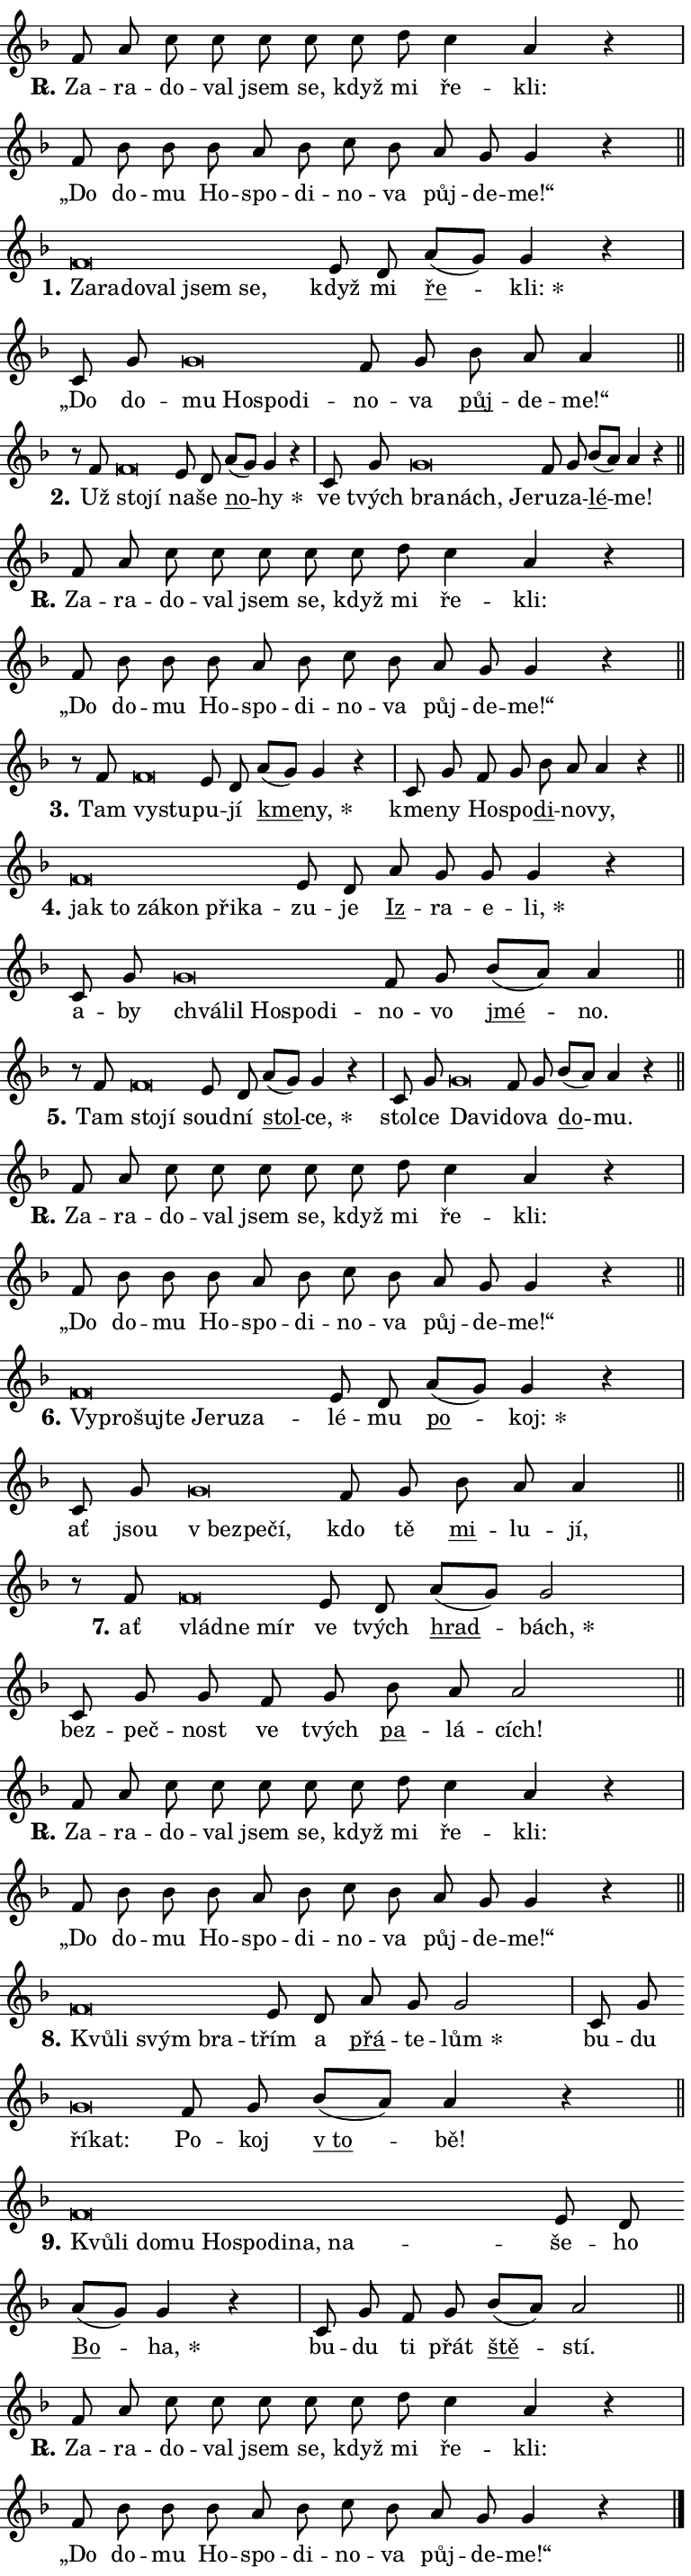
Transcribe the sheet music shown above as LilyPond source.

\version "2.24.0"
\header { tagline = "" }
\paper {
  indent = 0\cm
  top-margin = 0\cm
  right-margin = 0.13\cm % to fit lyric hyphens
  bottom-margin = 0\cm
  left-margin = 0\cm
  paper-width = 13\cm
  page-breaking = #ly:one-page-breaking
  system-system-spacing.basic-distance = #11
  score-system-spacing.basic-distance = #11
  ragged-last = ##f
}


%% Author: Thomas Morley
%% https://lists.gnu.org/archive/html/lilypond-user/2020-05/msg00002.html
#(define (line-position grob)
"Returns position of @var[grob} in current system:
   @code{'start}, if at first time-step
   @code{'end}, if at last time-step
   @code{'middle} otherwise
"
  (let* ((col (ly:item-get-column grob))
         (ln (ly:grob-object col 'left-neighbor))
         (rn (ly:grob-object col 'right-neighbor))
         (col-to-check-left (if (ly:grob? ln) ln col))
         (col-to-check-right (if (ly:grob? rn) rn col))
         (break-dir-left
           (and
             (ly:grob-property col-to-check-left 'non-musical #f)
             (ly:item-break-dir col-to-check-left)))
         (break-dir-right
           (and
             (ly:grob-property col-to-check-right 'non-musical #f)
             (ly:item-break-dir col-to-check-right))))
        (cond ((eqv? 1 break-dir-left) 'start)
              ((eqv? -1 break-dir-right) 'end)
              (else 'middle))))

#(define (tranparent-at-line-position vctor)
  (lambda (grob)
  "Relying on @code{line-position} select the relevant enry from @var{vctor}.
Used to determine transparency,"
    (case (line-position grob)
      ((end) (not (vector-ref vctor 0)))
      ((middle) (not (vector-ref vctor 1)))
      ((start) (not (vector-ref vctor 2))))))

noteHeadBreakVisibility =
#(define-music-function (break-visibility)(vector?)
"Makes @code{NoteHead}s transparent relying on @var{break-visibility}"
#{
  \override NoteHead.transparent =
    #(tranparent-at-line-position break-visibility)
#})

#(define delete-ledgers-for-transparent-note-heads
  (lambda (grob)
    "Reads whether a @code{NoteHead} is transparent.
If so this @code{NoteHead} is removed from @code{'note-heads} from
@var{grob}, which is supposed to be @code{LedgerLineSpanner}.
As a result ledgers are not printed for this @code{NoteHead}"
    (let* ((nhds-array (ly:grob-object grob 'note-heads))
           (nhds-list
             (if (ly:grob-array? nhds-array)
                 (ly:grob-array->list nhds-array)
                 '()))
           ;; Relies on the transparent-property being done before
           ;; Staff.LedgerLineSpanner.after-line-breaking is executed.
           ;; This is fragile ...
           (to-keep
             (remove
               (lambda (nhd)
                 (ly:grob-property nhd 'transparent #f))
               nhds-list)))
      ;; TODO find a better method to iterate over grob-arrays, similiar
      ;; to filter/remove etc for lists
      ;; For now rebuilt from scratch
      (set! (ly:grob-object grob 'note-heads)  '())
      (for-each
        (lambda (nhd)
          (ly:pointer-group-interface::add-grob grob 'note-heads nhd))
        to-keep))))

squashNotes = {
  \override NoteHead.X-extent = #'(-0.2 . 0.2)
  \override NoteHead.Y-extent = #'(-0.75 . 0)
  \override NoteHead.stencil =
    #(lambda (grob)
       (let ((pos (ly:grob-property grob 'staff-position)))
         (begin
           (if (< pos -7) (display "ERROR: Lower brevis then expected\n") (display ""))
           (if (<= pos -6) ly:text-interface::print ly:note-head::print))))
}
unSquashNotes = {
  \revert NoteHead.X-extent
  \revert NoteHead.Y-extent
  \revert NoteHead.stencil
}

hideNotes = \noteHeadBreakVisibility #begin-of-line-visible
unHideNotes = \noteHeadBreakVisibility #all-visible

% work-around for resetting accidentals
% https://lilypond.org/doc/v2.23/Documentation/notation/displaying-rhythms#unmetered-music
cadenzaMeasure = {
  \cadenzaOff
  \partial 1024 s1024
  \cadenzaOn
}

#(define-markup-command (accent layout props text) (markup?)
  "Underline accented syllable"
  (interpret-markup layout props
    #{\markup \override #'(offset . 4.3) \underline { #text }#}))

responsum = \markup \concat {
  "R" \hspace #-1.05 \path #0.1 #'((moveto 0 0.07) (lineto 0.9 0.8)) \hspace #0.05 "."
}

spaceSize = #0.6828661417322834 % exact space size for TeX Gyre Schola

\layout {
  \context {
    \Staff
    \remove "Time_signature_engraver"
    \override LedgerLineSpanner.after-line-breaking = #delete-ledgers-for-transparent-note-heads
  }
  \context {
    \Lyrics {
      \override LyricSpace.minimum-distance = \spaceSize
      \override LyricText.font-name = #"TeX Gyre Schola"
      \override LyricText.font-size = 1
      \override StanzaNumber.font-name = #"TeX Gyre Schola Bold"
      \override StanzaNumber.font-size = 1
    }
  }
  \context {
    \Score 
    \override NoteHead.text =
      #(lambda (grob) 
        (let ((pos (ly:grob-property grob 'staff-position)))
          #{\markup {
            \combine
              \halign #-0.55 \raise #(if (= pos -6) 0 0.5) \override #'(thickness . 2) \draw-line #'(3.2 . 0)
              \musicglyph "noteheads.sM1"
          }#}))
  }
}

% magnetic-lyrics.ily
%
%   written by
%     Jean Abou Samra <jean@abou-samra.fr>
%     Werner Lemberg <wl@gnu.org>
%
%   adapted by
%     Jiri Hon <jiri.hon@gmail.com>
%
% Version 2022-Apr-15

% https://www.mail-archive.com/lilypond-user@gnu.org/msg149350.html

#(define (Left_hyphen_pointer_engraver context)
   "Collect syllable-hyphen-syllable occurrences in lyrics and store
them in properties.  This engraver only looks to the left.  For
example, if the lyrics input is @code{foo -- bar}, it does the
following.

@itemize @bullet
@item
Set the @code{text} property of the @code{LyricHyphen} grob between
@q{foo} and @q{bar} to @code{foo}.

@item
Set the @code{left-hyphen} property of the @code{LyricText} grob with
text @q{foo} to the @code{LyricHyphen} grob between @q{foo} and
@q{bar}.
@end itemize

Use this auxiliary engraver in combination with the
@code{lyric-@/text::@/apply-@/magnetic-@/offset!} hook."
   (let ((hyphen #f)
         (text #f))
     (make-engraver
      (acknowledgers
       ((lyric-syllable-interface engraver grob source-engraver)
        (set! text grob)))
      (end-acknowledgers
       ((lyric-hyphen-interface engraver grob source-engraver)
        ;(when (not (grob::has-interface grob 'lyric-space-interface))
          (set! hyphen grob)));)
      ((stop-translation-timestep engraver)
       (when (and text hyphen)
         (ly:grob-set-object! text 'left-hyphen hyphen))
       (set! text #f)
       (set! hyphen #f)))))

#(define (lyric-text::apply-magnetic-offset! grob)
   "If the space between two syllables is less than the value in
property @code{LyricText@/.details@/.squash-threshold}, move the right
syllable to the left so that it gets concatenated with the left
syllable.

Use this function as a hook for
@code{LyricText@/.after-@/line-@/breaking} if the
@code{Left_@/hyphen_@/pointer_@/engraver} is active."
   (let ((hyphen (ly:grob-object grob 'left-hyphen #f)))
     (when hyphen
       (let ((left-text (ly:spanner-bound hyphen LEFT)))
         (when (grob::has-interface left-text 'lyric-syllable-interface)
           (let* ((common (ly:grob-common-refpoint grob left-text X))
                  (this-x-ext (ly:grob-extent grob common X))
                  (left-x-ext
                   (begin
                     ;; Trigger magnetism for left-text.
                     (ly:grob-property left-text 'after-line-breaking)
                     (ly:grob-extent left-text common X)))
                  ;; `delta` is the gap width between two syllables.
                  (delta (- (interval-start this-x-ext)
                            (interval-end left-x-ext)))
                  (details (ly:grob-property grob 'details))
                  (threshold (assoc-get 'squash-threshold details 0.2)))
             (when (< delta threshold)
               (let* (;; We have to manipulate the input text so that
                      ;; ligatures crossing syllable boundaries are not
                      ;; disabled.  For languages based on the Latin
                      ;; script this is essentially a beautification.
                      ;; However, for non-Western scripts it can be a
                      ;; necessity.
                      (lt (ly:grob-property left-text 'text))
                      (rt (ly:grob-property grob 'text))
                      (is-space (grob::has-interface hyphen 'lyric-space-interface))
                      (space (if is-space " " ""))
                      (extra-delta (if is-space spaceSize 0))
                      ;; Append new syllable.
                      (ltrt-space (if (and (string? lt) (string? rt))
                                (string-append lt space rt)
                                (make-concat-markup (list lt space rt))))
                      ;; Right-align `ltrt` to the right side.
                      (ltrt-space-markup (grob-interpret-markup
                               grob
                               (make-translate-markup
                                (cons (interval-length this-x-ext) 0)
                                (make-right-align-markup ltrt-space)))))
                 (begin
                   ;; Don't print `left-text`.
                   (ly:grob-set-property! left-text 'stencil #f)
                   ;; Set text and stencil (which holds all collected
                   ;; syllables so far) and shift it to the left.
                   (ly:grob-set-property! grob 'text ltrt-space)
                   (ly:grob-set-property! grob 'stencil ltrt-space-markup)
                   (ly:grob-translate-axis! grob (- (- delta extra-delta)) X))))))))))


#(define (lyric-hyphen::displace-bounds-first grob)
   ;; Make very sure this callback isn't triggered too early.
   (let ((left (ly:spanner-bound grob LEFT))
         (right (ly:spanner-bound grob RIGHT)))
     (ly:grob-property left 'after-line-breaking)
     (ly:grob-property right 'after-line-breaking)
     (ly:lyric-hyphen::print grob)))

squashThreshold = #0.4

\layout {
  \context {
    \Lyrics
    \consists #Left_hyphen_pointer_engraver
    \override LyricText.after-line-breaking =
      #lyric-text::apply-magnetic-offset!
    \override LyricHyphen.stencil = #lyric-hyphen::displace-bounds-first
    \override LyricText.details.squash-threshold = \squashThreshold
    \override LyricHyphen.minimum-distance = 0
    \override LyricHyphen.minimum-length = \squashThreshold
  }
}

squashText = \override LyricText.details.squash-threshold = 9999
unSquashText = \override LyricText.details.squash-threshold = \squashThreshold

leftText = \override LyricText.self-alignment-X = #LEFT
unLeftText = \revert LyricText.self-alignment-X

starOffset = #(lambda (grob) 
                (let ((x_offset (ly:self-alignment-interface::aligned-on-x-parent grob)))
                  (if (= x_offset 0) 0 (+ x_offset 1.2))))

star = #(define-music-function (syllable)(string?)
"Append star separator at the end of a syllable"
#{
  \once \override LyricText.X-offset = #starOffset
  \lyricmode { \markup {
    #syllable
    \override #'((font-name . "TeX Gyre Schola Bold")) \hspace #0.2 \lower #0.65 \larger "*"
  } }
#})

starAccent = #(define-music-function (syllable)(string?)
"Append star separator at the end of a syllable and make accent"
#{
  \once \override LyricText.X-offset = #starOffset
  \lyricmode { \markup {
    \accent #syllable
    \override #'((font-name . "TeX Gyre Schola Bold")) \hspace #0.2 \lower #0.65 \larger "*"
  } }
#})

breath = #(define-music-function (syllable)(string?)
"Append breathing indicator at the end of a syllable"
#{
  \lyricmode { \markup { #syllable "+" } }
#})

optionalBreath = #(define-music-function (syllable)(string?)
"Append optional breathing indicator at the end of a syllable"
#{
  \lyricmode { \markup { #syllable "(+)" } }
#})


\score {
    <<
        \new Voice = "melody" { \cadenzaOn \key f \major \relative { f'8 a c c c c c d \bar "" c4 a4 r \cadenzaMeasure \bar "|" f8 bes bes \bar "" bes a bes c bes \bar "" a g g4 r \cadenzaMeasure \bar "||" \break } }
        \new Lyrics \lyricsto "melody" { \lyricmode { \set stanza = \responsum
Za -- ra -- do -- val jsem se, když mi ře -- kli: „Do do -- mu Ho -- spo -- di -- no -- va půj -- de -- me!“ } }
    >>
    \layout {}
}

\score {
    <<
        \new Voice = "melody" { \cadenzaOn \key f \major \relative { \squashNotes f'\breve*1/16 \hideNotes \breve*1/16 \bar "" \breve*1/16 \bar "" \breve*1/16 \bar "" \breve*1/16 \breve*1/16 \bar "" \unHideNotes \unSquashNotes e8 d \bar "" a'[( g)] g4 r \cadenzaMeasure \bar "|" c,8 g' \bar "" \squashNotes g\breve*1/16 \hideNotes \breve*1/16 \bar "" \breve*1/16 \breve*1/16 \bar "" \unHideNotes \unSquashNotes f8 g \bar "" bes a a4 \cadenzaMeasure \bar "||" \break } }
        \new Lyrics \lyricsto "melody" { \lyricmode { \set stanza = "1."
\leftText Za -- \squashText ra -- do -- val jsem se, \unLeftText \unSquashText když mi \markup \accent ře -- \star kli: „Do do -- \leftText mu \squashText Ho -- spo -- di -- \unLeftText \unSquashText no -- va \markup \accent půj -- de -- me!“ } }
    >>
    \layout {}
}

\score {
    <<
        \new Voice = "melody" { \cadenzaOn \key f \major \relative { r8 f' \squashNotes f\breve*1/16 \hideNotes \breve*1/16 \bar "" \unHideNotes \unSquashNotes e8 d \bar "" a'[( g)] g4 r \cadenzaMeasure \bar "|" c,8 g' \bar "" \squashNotes g\breve*1/16 \hideNotes \breve*1/16 \breve*1/16 \bar "" \unHideNotes \unSquashNotes f8 g \bar "" bes[( a)] a4 r \cadenzaMeasure \bar "||" \break } }
        \new Lyrics \lyricsto "melody" { \lyricmode { \set stanza = "2."
Už \leftText sto -- \squashText jí \unLeftText \unSquashText na -- še \markup \accent no -- \star hy ve tvých \leftText bra -- \squashText nách, Je -- \unLeftText \unSquashText ru -- za -- \markup \accent lé -- me! } }
    >>
    \layout {}
}

\score {
    <<
        \new Voice = "melody" { \cadenzaOn \key f \major \relative { f'8 a c c c c c d \bar "" c4 a4 r \cadenzaMeasure \bar "|" f8 bes bes \bar "" bes a bes c bes \bar "" a g g4 r \cadenzaMeasure \bar "||" \break } }
        \new Lyrics \lyricsto "melody" { \lyricmode { \set stanza = \responsum
Za -- ra -- do -- val jsem se, když mi ře -- kli: „Do do -- mu Ho -- spo -- di -- no -- va půj -- de -- me!“ } }
    >>
    \layout {}
}

\score {
    <<
        \new Voice = "melody" { \cadenzaOn \key f \major \relative { r8 f' \squashNotes f\breve*1/16 \hideNotes \breve*1/16 \bar "" \unHideNotes \unSquashNotes e8 d \bar "" a'[( g)] g4 r \cadenzaMeasure \bar "|" c,8 g' f8 g \bar "" bes a a4 r \cadenzaMeasure \bar "||" \break } }
        \new Lyrics \lyricsto "melody" { \lyricmode { \set stanza = "3."
Tam \leftText vy -- \squashText stu -- \unLeftText \unSquashText pu -- jí \markup \accent kme -- \star ny, kme -- ny Ho -- spo -- \markup \accent di -- no -- vy, } }
    >>
    \layout {}
}

\score {
    <<
        \new Voice = "melody" { \cadenzaOn \key f \major \relative { \squashNotes f'\breve*1/16 \hideNotes \breve*1/16 \bar "" \breve*1/16 \bar "" \breve*1/16 \bar "" \breve*1/16 \breve*1/16 \bar "" \unHideNotes \unSquashNotes e8 d \bar "" a' g g g4 r \cadenzaMeasure \bar "|" c,8 g' \bar "" \squashNotes g\breve*1/16 \hideNotes \breve*1/16 \bar "" \breve*1/16 \bar "" \breve*1/16 \breve*1/16 \bar "" \unHideNotes \unSquashNotes f8 g \bar "" bes[( a)] a4 \cadenzaMeasure \bar "||" \break } }
        \new Lyrics \lyricsto "melody" { \lyricmode { \set stanza = "4."
\leftText jak \squashText to zá -- kon při -- ka -- \unLeftText \unSquashText zu -- je \markup \accent Iz -- ra -- e -- \star li, a -- by \leftText chvá -- \squashText lil Ho -- spo -- di -- \unLeftText \unSquashText no -- vo \markup \accent jmé -- no. } }
    >>
    \layout {}
}

\score {
    <<
        \new Voice = "melody" { \cadenzaOn \key f \major \relative { r8 f' \squashNotes f\breve*1/16 \hideNotes \breve*1/16 \bar "" \unHideNotes \unSquashNotes e8 d \bar "" a'[( g)] g4 r \cadenzaMeasure \bar "|" c,8 g' \bar "" \squashNotes g\breve*1/16 \hideNotes \breve*1/16 \bar "" \unHideNotes \unSquashNotes f8 g \bar "" bes[( a)] a4 r \cadenzaMeasure \bar "||" \break } }
        \new Lyrics \lyricsto "melody" { \lyricmode { \set stanza = "5."
Tam \leftText sto -- \squashText jí \unLeftText \unSquashText soud -- ní \markup \accent stol -- \star ce, stol -- ce \leftText Da -- \squashText vi -- \unLeftText \unSquashText do -- va \markup \accent do -- mu. } }
    >>
    \layout {}
}

\score {
    <<
        \new Voice = "melody" { \cadenzaOn \key f \major \relative { f'8 a c c c c c d \bar "" c4 a4 r \cadenzaMeasure \bar "|" f8 bes bes \bar "" bes a bes c bes \bar "" a g g4 r \cadenzaMeasure \bar "||" \break } }
        \new Lyrics \lyricsto "melody" { \lyricmode { \set stanza = \responsum
Za -- ra -- do -- val jsem se, když mi ře -- kli: „Do do -- mu Ho -- spo -- di -- no -- va půj -- de -- me!“ } }
    >>
    \layout {}
}

\score {
    <<
        \new Voice = "melody" { \cadenzaOn \key f \major \relative { \squashNotes f'\breve*1/16 \hideNotes \breve*1/16 \bar "" \breve*1/16 \bar "" \breve*1/16 \bar "" \breve*1/16 \bar "" \breve*1/16 \breve*1/16 \bar "" \unHideNotes \unSquashNotes e8 d \bar "" a'[( g)] g4 r \cadenzaMeasure \bar "|" c,8 g' \bar "" \squashNotes g\breve*1/16 \hideNotes \breve*1/16 \breve*1/16 \bar "" \unHideNotes \unSquashNotes f8 g \bar "" bes a a4 \cadenzaMeasure \bar "||" \break } }
        \new Lyrics \lyricsto "melody" { \lyricmode { \set stanza = "6."
\leftText Vy -- \squashText pro -- šuj -- te Je -- ru -- za -- \unLeftText \unSquashText lé -- mu \markup \accent po -- \star koj: ať jsou \leftText "v bez" -- \squashText pe -- čí, \unLeftText \unSquashText kdo tě \markup \accent mi -- lu -- jí, } }
    >>
    \layout {}
}

\score {
    <<
        \new Voice = "melody" { \cadenzaOn \key f \major \relative { r8 f' \squashNotes f\breve*1/16 \hideNotes \breve*1/16 \breve*1/16 \bar "" \unHideNotes \unSquashNotes e8 d \bar "" a'[( g)] g2 \cadenzaMeasure \bar "|" c,8 g' g \bar "" f8 g \bar "" bes a a2 \cadenzaMeasure \bar "||" \break } }
        \new Lyrics \lyricsto "melody" { \lyricmode { \set stanza = "7."
ať \leftText vlád -- \squashText ne mír \unLeftText \unSquashText ve tvých \markup \accent hrad -- \star bách, bez -- peč -- nost ve tvých \markup \accent pa -- lá -- cích! } }
    >>
    \layout {}
}

\score {
    <<
        \new Voice = "melody" { \cadenzaOn \key f \major \relative { f'8 a c c c c c d \bar "" c4 a4 r \cadenzaMeasure \bar "|" f8 bes bes \bar "" bes a bes c bes \bar "" a g g4 r \cadenzaMeasure \bar "||" \break } }
        \new Lyrics \lyricsto "melody" { \lyricmode { \set stanza = \responsum
Za -- ra -- do -- val jsem se, když mi ře -- kli: „Do do -- mu Ho -- spo -- di -- no -- va půj -- de -- me!“ } }
    >>
    \layout {}
}

\score {
    <<
        \new Voice = "melody" { \cadenzaOn \key f \major \relative { \squashNotes f'\breve*1/16 \hideNotes \breve*1/16 \bar "" \breve*1/16 \breve*1/16 \bar "" \unHideNotes \unSquashNotes e8 d \bar "" a' g g2 \cadenzaMeasure \bar "|" c,8 g' \bar "" \squashNotes g\breve*1/16 \hideNotes \breve*1/16 \bar "" \unHideNotes \unSquashNotes f8 g \bar "" bes[( a)] a4 r \cadenzaMeasure \bar "||" \break } }
        \new Lyrics \lyricsto "melody" { \lyricmode { \set stanza = "8."
\leftText Kvů -- \squashText li svým bra -- \unLeftText \unSquashText třím a \markup \accent přá -- te -- \star lům bu -- du \leftText ří -- \squashText kat: \unLeftText \unSquashText Po -- koj \markup \accent "v to" -- bě! } }
    >>
    \layout {}
}

\score {
    <<
        \new Voice = "melody" { \cadenzaOn \key f \major \relative { \squashNotes f'\breve*1/16 \hideNotes \breve*1/16 \bar "" \breve*1/16 \bar "" \breve*1/16 \bar "" \breve*1/16 \bar "" \breve*1/16 \bar "" \breve*1/16 \bar "" \breve*1/16 \breve*1/16 \bar "" \unHideNotes \unSquashNotes e8 d \bar "" a'[( g)] g4 r \cadenzaMeasure \bar "|" c,8 g' f8 g \bar "" bes[( a)] a2 \cadenzaMeasure \bar "||" \break } }
        \new Lyrics \lyricsto "melody" { \lyricmode { \set stanza = "9."
\leftText Kvů -- \squashText li do -- mu Ho -- spo -- di -- na, na -- \unLeftText \unSquashText še -- ho \markup \accent Bo -- \star ha, bu -- du ti přát \markup \accent ště -- stí. } }
    >>
    \layout {}
}

\score {
    <<
        \new Voice = "melody" { \cadenzaOn \key f \major \relative { f'8 a c c c c c d \bar "" c4 a4 r \cadenzaMeasure \bar "|" f8 bes bes \bar "" bes a bes c bes \bar "" a g g4 r \cadenzaMeasure \bar "||" \break } \bar "|." }
        \new Lyrics \lyricsto "melody" { \lyricmode { \set stanza = \responsum
Za -- ra -- do -- val jsem se, když mi ře -- kli: „Do do -- mu Ho -- spo -- di -- no -- va půj -- de -- me!“ } }
    >>
    \layout {}
}
